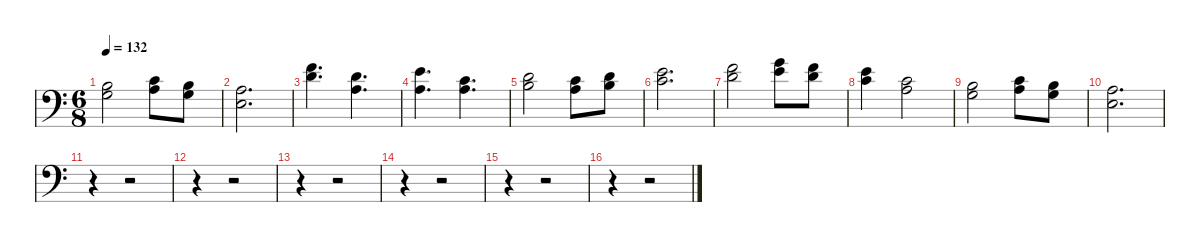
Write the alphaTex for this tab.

\defaultSystemsLayout 4
\hideDynamics
\bracketExtendMode nobrackets
\singleTrackTrackNamePolicy hidden
\multiTrackTrackNamePolicy hidden
\firstSystemTrackNameMode fullname
\firstSystemTrackNameOrientation horizontal
\otherSystemsTrackNameOrientation horizontal
\track ("Reeds" "ob.") {instrument oboe}
\staff {score}
\tuning (E4 B3 G3 D3 A2 D2)
\ts (6 8)
\tempo 132
\clef f4
\ks aminor
(4.3 5.4).2{dy f beam Down} (5.3 7.4).8{beam Down} (4.3 5.4).8{beam Down} |
(7.4 7.5).2{d beam Down} |
(6.2 7.3).4{d beam Down} (7.3 7.4).4{d beam Down} |
(5.2 7.4).4{d beam Down} (5.3 7.4).4{d beam Down} |
(7.3 9.4).2{beam Down} (5.3 7.4).8{beam Down} (7.3 9.4).8{beam Down} |
(5.2 5.3).2{d beam Down} |
(6.2 7.3).2{beam Down} (8.2 9.3).8{beam Down} (6.2 7.3).8{beam Down} |
(5.2 5.3).4{beam Down} (5.3 7.4).2{beam Down} |
(4.3 5.4).2{beam Down} (5.3 7.4).8{beam Down} (4.3 5.4).8{beam Down} |
(7.4 7.5).2{d beam Down} |
r.4{beam Down} r.2{beam Down} |
r.4{beam Down} r.2{beam Down} |
r.4{beam Down} r.2{beam Down} |
r.4{beam Down} r.2{beam Down} |
r.4{beam Down} r.2{beam Down} |
r.4{beam Down} r.2{beam Down}
